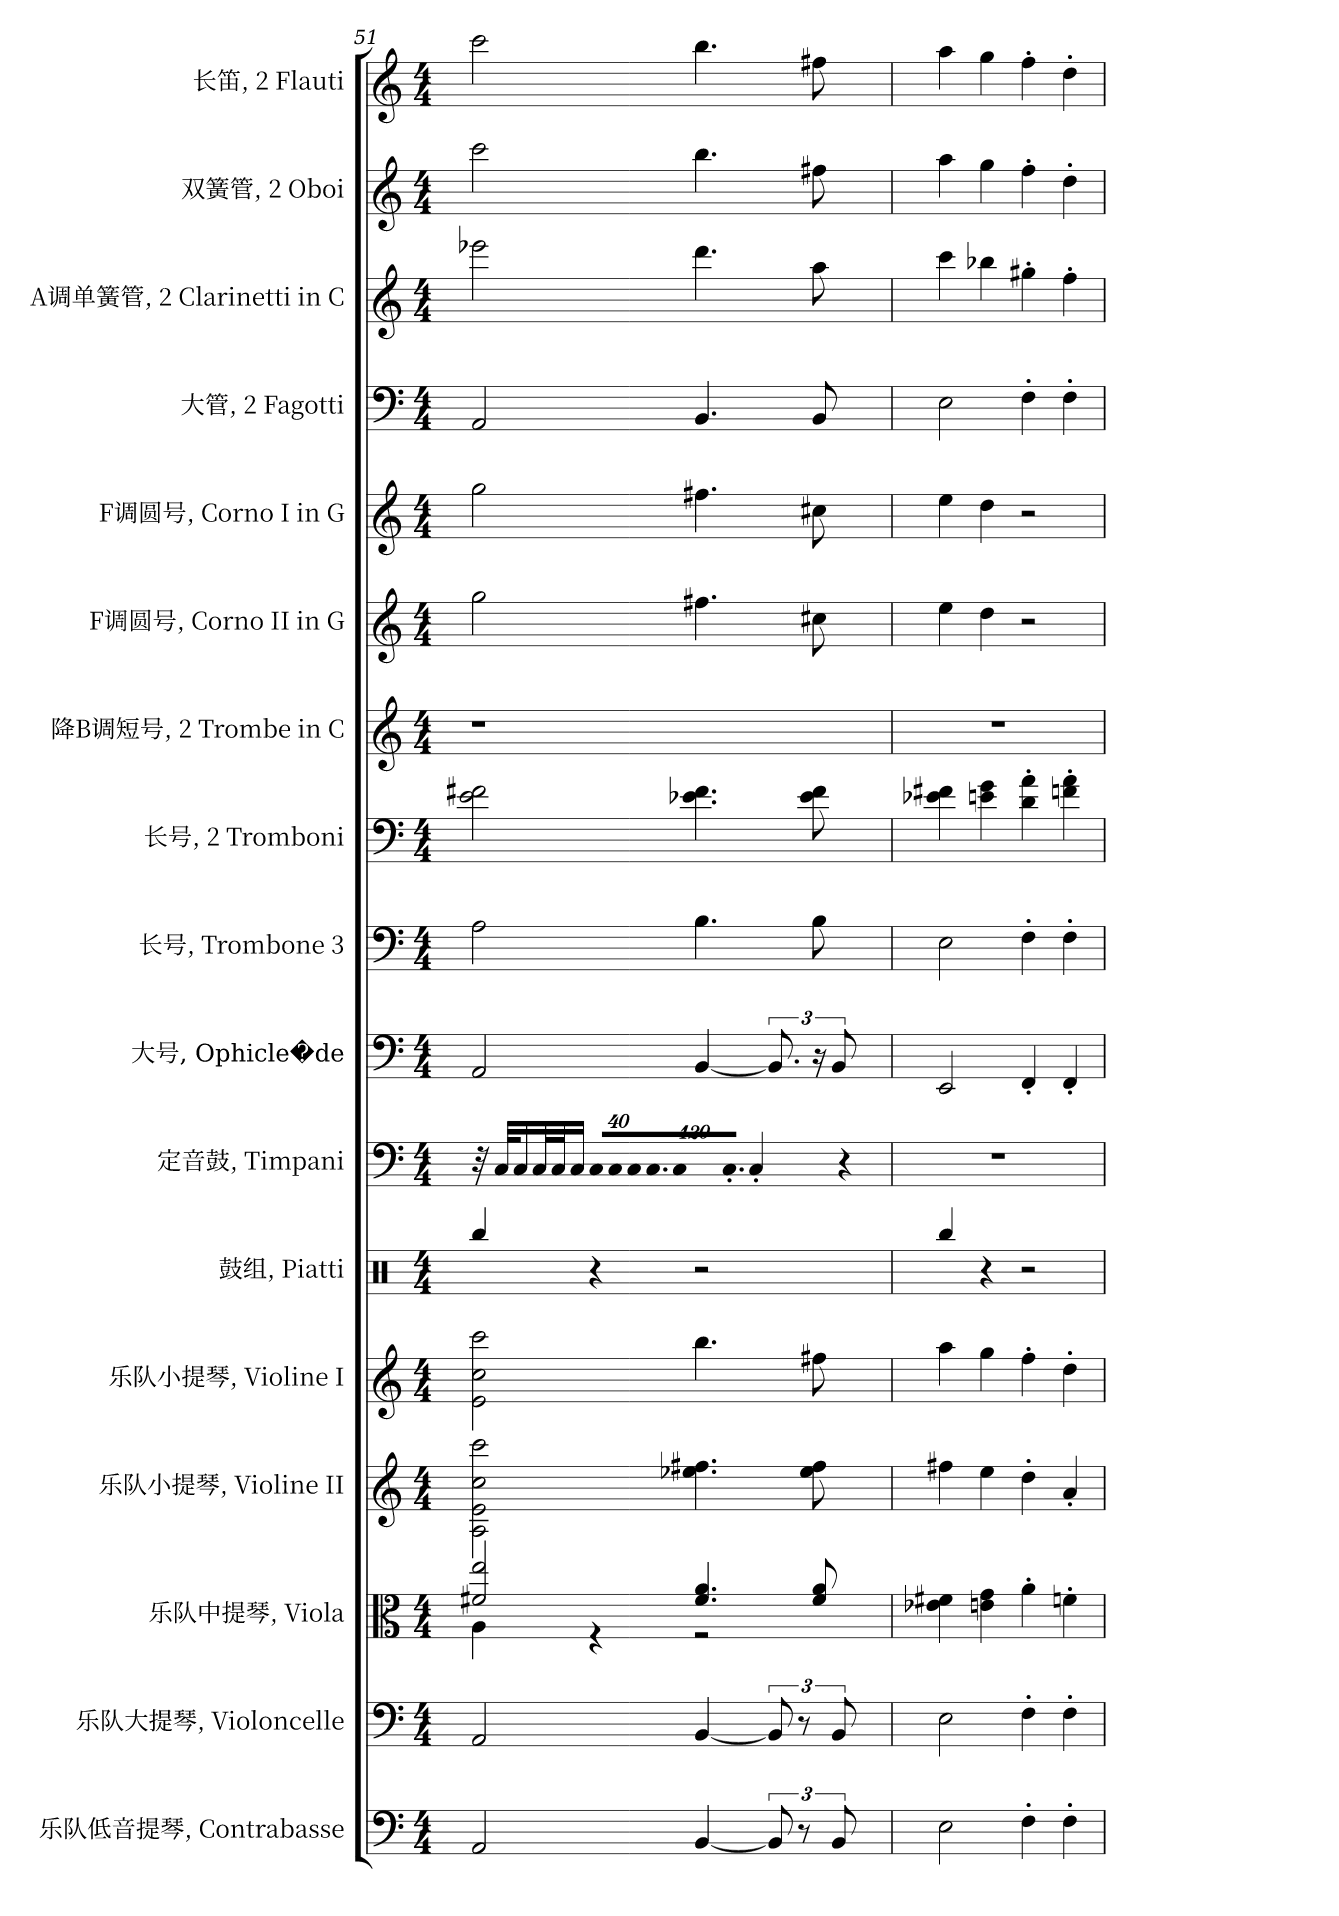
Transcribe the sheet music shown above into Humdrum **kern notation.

**kern	**kern	**kern	**kern	**kern	**kern	**kern	**kern	**kern	**kern	**kern	**kern	**kern	**kern	**kern	**kern	**kern
*part17	*part16	*part15	*part14	*part13	*part12	*part11	*part10	*part9	*part8	*part7	*part6	*part5	*part4	*part3	*part2	*part1
*staff17	*staff16	*staff15	*staff14	*staff13	*staff12	*staff11	*staff10	*staff9	*staff8	*staff7	*staff6	*staff5	*staff4	*staff3	*staff2	*staff1
*I"乐队低音提琴, Contrabasse	*I"乐队大提琴, Violoncelle	*I"乐队中提琴, Viola	*I"乐队小提琴, Violine II	*I"乐队小提琴, Violine I	*I"鼓组, Piatti	*I"定音鼓, Timpani	*I"大号, Ophicle�de	*I"长号, Trombone 3	*I"长号, 2 Tromboni	*I"降B调短号, 2 Trombe in C	*I"F调圆号, Corno II in G	*I"F调圆号, Corno I in G	*I"大管, 2 Fagotti	*I"A调单簧管, 2 Clarinetti in C	*I"双簧管, 2 Oboi	*I"长笛, 2 Flauti
*I'Cbs.	*	*	*	*	*	*I'Timp.	*	*I'Tbn.	*I'Tbn.	*	*	*	*	*I'A Cl.	*I'Ob.	*I'Fl.
!!LO:PB:g=z
*clefF4	*clefF4	*clefC3	*clefG2	*clefG2	*clefX	*clefF4	*clefF4	*clefF4	*clefF4	*clefG2	*clefG2	*clefG2	*clefF4	*clefG2	*clefG2	*clefG2
*ITrd7c12	*	*	*	*	*	*	*	*	*	*ITrd1c2	*ITrd4c7	*ITrd4c7	*	*ITrd1c2	*	*
*k[]	*k[]	*k[]	*k[]	*k[]	*k[]	*k[]	*k[]	*k[]	*k[]	*k[b-e-]	*k[b-]	*k[b-]	*k[]	*k[b-e-]	*k[]	*k[]
*M4/4	*M4/4	*M4/4	*M4/4	*M4/4	*M4/4	*M4/4	*M4/4	*M4/4	*M4/4	*M4/4	*M4/4	*M4/4	*M4/4	*M4/4	*M4/4	*M4/4
*MM150	*MM150	*MM150	*MM150	*MM150	*MM150	*MM150	*MM150	*MM150	*MM150	*MM150	*MM150	*MM150	*MM150	*MM150	*MM150	*MM150
=51	=51	=51	=51	=51	=51	=51	=51	=51	=51	=51	=51	=51	=51	=51	=51	=51
*	*	*^	*	*	*	*	*	*	*	*	*	*	*	*	*	*
2AAA/	2AA/	2f#X/ 2ee/	4A\	2A\ 2e\ 2cc\ 2ccc\	2e\ 2cc\ 2ccc\	4Rbb/	32r	2AA/	2A\	2e\ 2f#X\	1r	2cc\	2cc\	2AA/	2ddd-X\	2ccc\	2ccc\
.	.	.	.	.	.	.	32C/KLL	.	.	.	.	.	.	.	.	.	.
.	.	.	.	.	.	.	16C/	.	.	.	.	.	.	.	.	.	.
.	.	.	.	.	.	.	32C/L	.	.	.	.	.	.	.	.	.	.
.	.	.	.	.	.	.	32C/J	.	.	.	.	.	.	.	.	.	.
.	.	.	.	.	.	.	16C/JJ	.	.	.	.	.	.	.	.	.	.
*	*	*	*	*	*	*	*Xbrackettup	*	*	*	*	*	*	*	*	*	*
!	!	!	!	!	!	!	!LO:N:vis=32	!	!	!	!	!	!	!	!	!	!
.	.	.	4r	.	.	4r	640%23C/LLL	.	.	.	.	.	.	.	.	.	.
!	!	!	!	!	!	!	!LO:N:vis=32	!	!	!	!	!	!	!	!	!	!
.	.	.	.	.	.	.	640%23C/	.	.	.	.	.	.	.	.	.	.
!	!	!	!	!	!	!	!LO:N:vis=32	!	!	!	!	!	!	!	!	!	!
.	.	.	.	.	.	.	640%23C/	.	.	.	.	.	.	.	.	.	.
!	!	!	!	!	!	!	!LO:N:vis=32.	!	!	!	!	!	!	!	!	!	!
.	.	.	.	.	.	.	1920%103C/	.	.	.	.	.	.	.	.	.	.
!	!	!	!	!	!	!	!LO:N:vis=32	!	!	!	!	!	!	!	!	!	!
.	.	.	.	.	.	.	640%23C/	.	.	.	.	.	.	.	.	.	.
!	!	!	!	!	!	!	!LO:N:vis=32.	!	!	!	!	!	!	!	!	!	!
.	.	.	.	.	.	.	1920%103C'/JJJ	.	.	.	.	.	.	.	.	.	.
*	*	*	*	*	*	*	*	*	*	*	*	*	*	*	*	*	*MM158
[4BBB/	[4BB/	4.f#/ 4.a/	2r	4.ee-X\ 4.ff#X\	4.bb\	2r	.	[4BB/	4.B\	4.e-X\ 4.f#\	.	4.bn\	4.bn\	4.BB/	4.ccc\	4.bb\	4.bb\
.	.	.	.	.	.	.	4C'/	.	.	.	.	.	.	.	.	.	.
12BBB/]	12BB/]	.	.	.	.	.	.	12.BB/]	.	.	.	.	.	.	.	.	.
.	.	.	.	.	.	.	4r	.	.	.	.	.	.	.	.	.	.
12r	12r	.	.	.	.	.	.	.	.	.	.	.	.	.	.	.	.
.	.	8f#/ 8a/	.	8ee-\ 8ff#\	8ff#X\	.	.	24r	8B\	8e-\ 8f#\	.	8f#X\	8f#X\	8BB/	8gg\	8ff#X\	8ff#X\
12BBB/	12BB/	.	.	.	.	.	.	12BB/	.	.	.	.	.	.	.	.	.
960ryy	960ryy	960ryy	960ryy	960ryy	960ryy	960ryy	.	960ryy	960ryy	960ryy	960ryy	960ryy	960ryy	960ryy	960ryy	960ryy	960ryy
*	*	*v	*v	*	*	*	*	*	*	*	*	*	*	*	*	*	*
=52	=52	=52	=52	=52	=52	=52	=52	=52	=52	=52	=52	=52	=52	=52	=52	=52
*	*	*	*	*	*	*	*	*	*	*	*	*	*	*	*	*MM162
2EE\	2E\	4e-X\ 4f#X\	4ff#X\	4aa\	4Rbb/	1r	2EE/	2E\	4e-X\ 4f#X\	1r	4a\	4a\	2E\	4bb-\	4aa\	4aa\
*	*	*	*	*	*	*	*	*	*	*	*	*	*	*	*	*MM171
.	.	4en\ 4g\	4ee\	4gg\	4r	.	.	.	4en\ 4g\	.	4g\	4g\	.	4aa-X\	4gg\	4gg\
*	*	*	*	*	*	*	*	*	*	*	*	*	*	*	*	*MM164
4FF'\	4F'\	4a'\	4dd'\	4ff'\	2r	.	4FF'/	4F'\	4d\' 4a\'	.	2r	2r	4F'\	4ff#X'\	4ff'\	4ff'\
*	*	*	*	*	*	*	*	*	*	*	*	*	*	*	*	*MM171
4FF'\	4F'\	4fn'\	4a'/	4dd'\	.	.	4FF'/	4F'\	4fn\' 4a\'	.	.	.	4F'\	4ee-'\	4dd'\	4dd'\
=	=	=	=	=	=	=	=	=	=	=	=	=	=	=	=	=
*-	*-	*-	*-	*-	*-	*-	*-	*-	*-	*-	*-	*-	*-	*-	*-	*-
